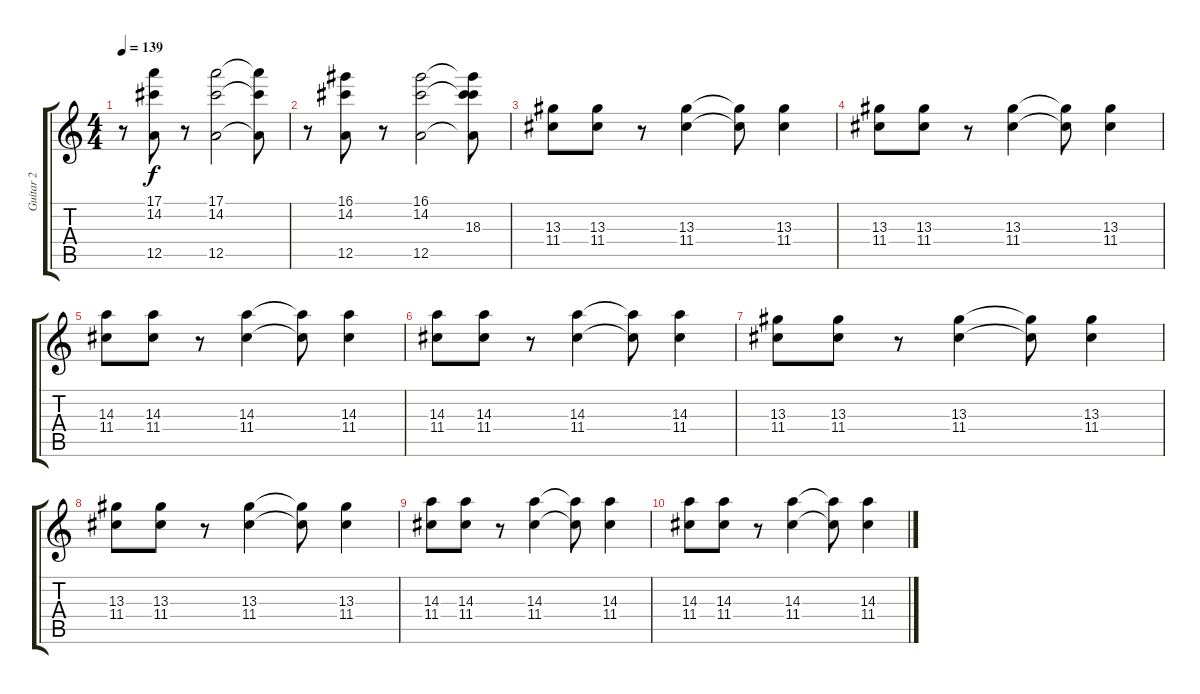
\track ("Guitar 2" "Guitar 2") {instrument overdrivenguitar}
\staff {score tabs}
\tuning (E4 B3 G3 D3 A2 E2) {hide}
\ts (4 4)
\tempo 139
\clef g2
\ks c
r.8{dy f} (17.1 14.2 12.5).8 r.8 (17.1 14.2 12.5).2 (17.1{t} 14.2{t} 12.5{t}).8 |
r.8 (16.1 14.2 12.5).8 r.8 (16.1 14.2 12.5).2 (16.1{t} 14.2{t} 18.3{t} 12.5{t}).8 |
(13.3 11.4).8{volume 7} (13.3 11.4).8 r.8 (13.3 11.4).4 (13.3{t} 11.4{t}).8 (13.3 11.4).4 |
(13.3 11.4).8 (13.3 11.4).8 r.8 (13.3 11.4).4 (13.3{t} 11.4{t}).8 (13.3 11.4).4 |
(14.3 11.4).8 (14.3 11.4).8 r.8 (14.3 11.4).4 (14.3{t} 11.4{t}).8 (14.3 11.4).4 |
(14.3 11.4).8 (14.3 11.4).8 r.8 (14.3 11.4).4 (14.3{t} 11.4{t}).8 (14.3 11.4).4 |
(13.3 11.4).8 (13.3 11.4).8 r.8 (13.3 11.4).4 (13.3{t} 11.4{t}).8 (13.3 11.4).4 |
(13.3 11.4).8 (13.3 11.4).8 r.8 (13.3 11.4).4 (13.3{t} 11.4{t}).8 (13.3 11.4).4 |
(14.3 11.4).8 (14.3 11.4).8 r.8 (14.3 11.4).4 (14.3{t} 11.4{t}).8 (14.3 11.4).4 |
(14.3 11.4).8 (14.3 11.4).8 r.8 (14.3 11.4).4 (14.3{t} 11.4{t}).8 (14.3 11.4).4
